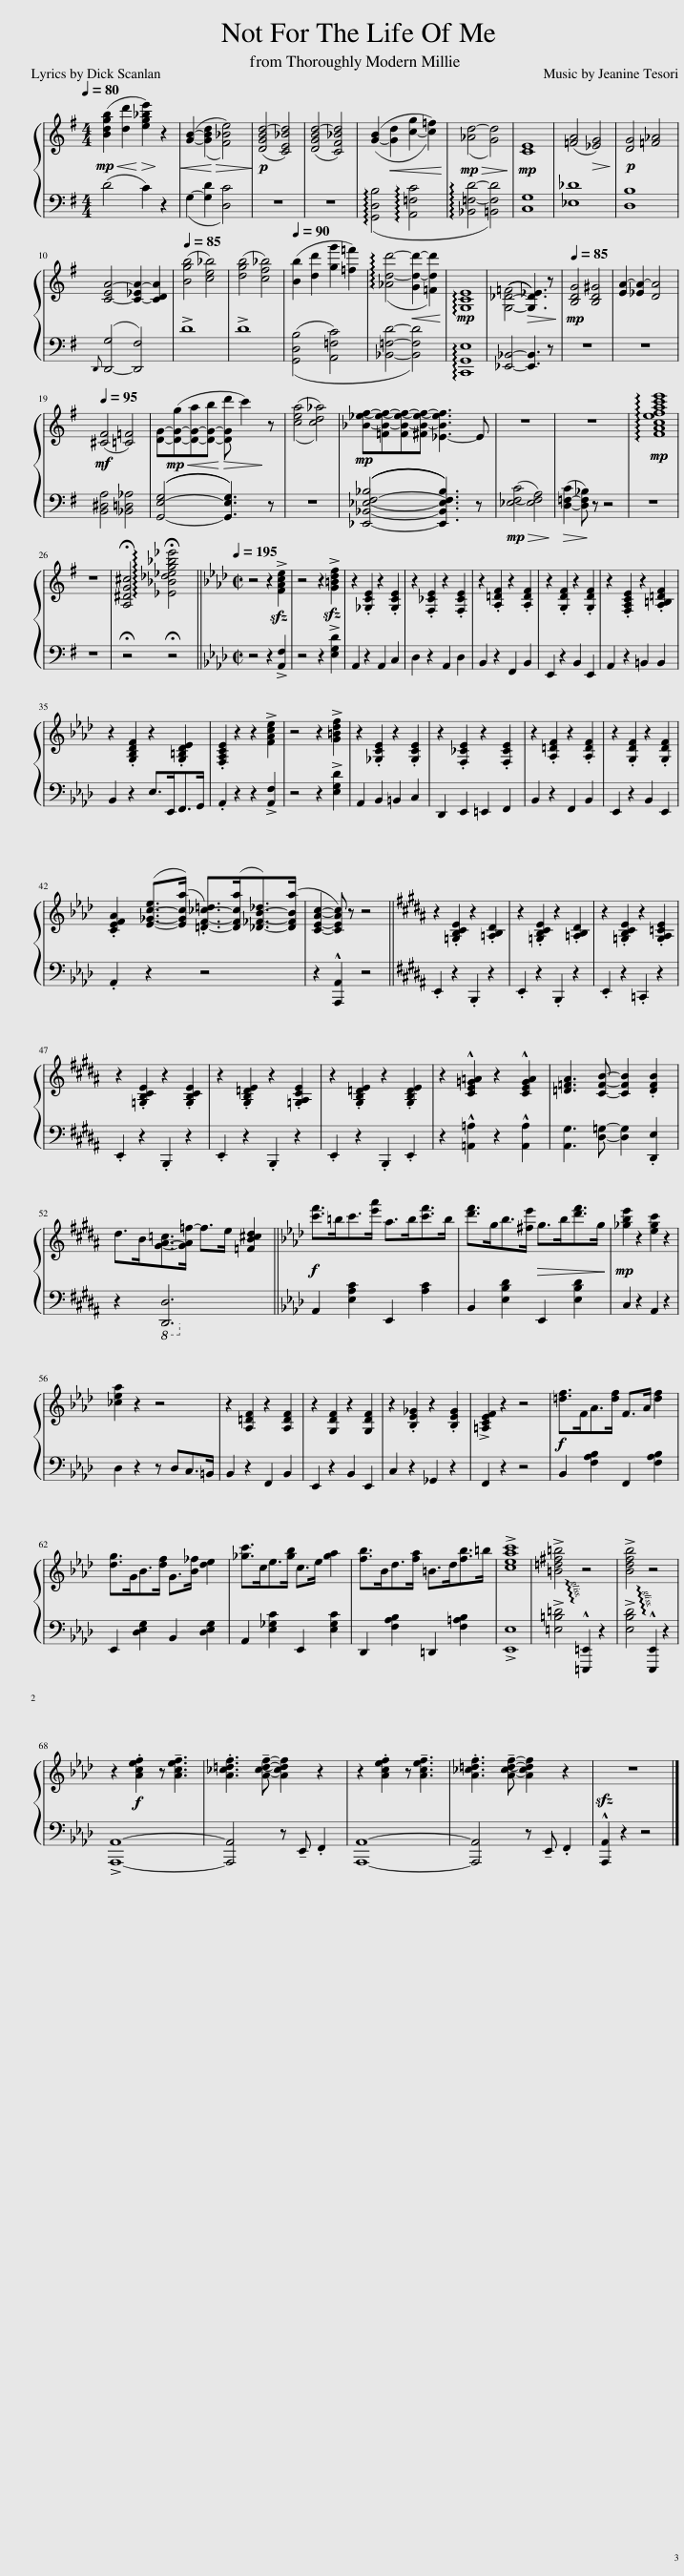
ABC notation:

X:1
%%score { 1 | 2 }
L:1/8
Q:1/4=80
M:4/4
I:linebreak $
K:G
V:1 treble
V:2 bass
V:1
!mp!!<(! ([Bdgb]2 [dd']2!<)!!>(! [eg_be']2)!>)! z2 |!<(! ([GB]2-!>(! ([GBd]2!<)! [F_Be]4))!>)! |!p! ([DGBd-]4 [CE_Bd]4) | ([DGBd-]4 [CF_Bd]4) | (([G-B]2!<(! [Gd]2 [c-g]2 [c=f]2))!<)! | %5
!mp!!>(! ([_Ad-]4 [Gd]4)!>)! |!mp! [CE]8 | ([=FA]4!>(! [_EG]4)!>)! |!p! [DG]4 [=F_A]4 |$ [C-EA-]4 [C-_EA-]2 [CDA]2 | %10
[Q:1/4=85] ([Bgb]4 [ce_b]4) | ([dgb]4 [cf_b]4) |[Q:1/4=90] ([Bb]2 [dd']2 [gg']2 [=f=f']2) | (!arpeggio![_Ad-d'-]4!<(! [Gd-d'-]2 [=Fdd']2)!<)! |!mp! !arpeggio![G,CE]8 | %15
 ((([G,-_D-=F]4!>(! [G,D_E]3))) z!>)! |!mp![Q:1/4=85] [B,DG]4 [B,D^G]4 | [EA-]2 [_EA-]2 [DA]4 |$!mf![Q:1/4=95] ([^CF]4 [=C=F]4) | [DG]-!mp!!<(!([D-G-g][D-G-a][D-G-b]!<)!!>(! [DGd'] c'2)!>)! z | %20
 (([cea]4 [cd_a]4)) |!mp! [_B_ef]-[=FB-e-f-][FB-e-f-][^FB-e-f-] [_E-Bef]3 E | z8 | z8 |!mp! !arpeggio![FAcefac'e']8 |$ %25
 z8 | !fermata![A,^DG^c]4 !arpeggio!!fermata![_E_B_d_eg_b_e']4 ||[K:Ab][M:2/2][Q:1/4=195] z4 z2!sfz! !>![FAce]2 | z4 z2!sfz! !>![G=Bdf]2 | z2 .[_G,CE]2 z2 .[G,CE]2 | %30
 z2 .[F,_CE]2 z2 .[F,CE]2 | z2 .[A,=DF]2 z2 .[A,DF]2 | z2 .[G,DF]2 z2 .[G,DF]2 | z2 .[F,A,CE]2 z2 .[A,=B,=DF]2 |$ z2 .[G,B,DF]2 z2 .[G,=B,DE]2 | %35
 .[F,A,CE]2 z2 z2 !>![FAce]2 | z4 z2 !>![G=Bdf]2 | z2 .[_G,CE]2 z2 .[G,CE]2 | z2 .[F,_CE]2 z2 .[F,CE]2 | z2 .[A,=DF]2 z2 .[A,DF]2 | %40
 z2 .[G,DF]2 z2 .[G,DF]2 |$ .[CEFA]2 ([E-_G-c-e]>([EGca]) .[=D-F-_c-=d]>)([DFca][_D-_F-B-_d]>)([DFBa] | [CEAc]2- [CEAc]) z z4 ||[K:B] z2 .[=G,B,CE]2 z2 .[=A,B,D]2 | z2 .[=G,B,CE]2 z2 .[=A,B,D]2 | %45
 z2 .[=G,B,CE]2 z2 .[G,A,=CE]2 |$ z2 .[=G,B,CE]2 z2 .[G,B,CE]2 | z2 .[G,B,=DE]2 z2 .[=G,A,CE]2 | z2 .[G,B,=DE]2 z2 .[G,B,DE]2 | z2 !^![CE=G=A]2 z2 !^![CEGA]2 | %50
 [=D=FA]3 [CFB]- [CFB]2 .[DFB]2 |$ d>B[G-A-=c]>[GA=f-] f>e [=FB^cd]2 ||[K:Ab]!f! [c'f']>=bc'>[e'a'] a>b[c'f']>b | [d'f']>gb>[^fe']!>(! g>b[d'f']>g!>)! |!mp! [_gbe']2 z2 [egc']2 z2 |$ %55
 [_cea]2 z2 z4 | z2 [A,=DF]2 z2 [A,DF]2 | z2 [G,DF]2 z2 [G,DF]2 | z2 .[B,E_G]2 z2 .[B,EG]2 | !>![=A,CEF]2 z2 z4 | %60
!f! [=df]>FA>[df] F>A [df]2 |$ [dg]>GB>[df] G>[B_f] [de]2 | [_gc']>ce>[gb] c>e [ga]2 | [fb]>Bd>[fa] =B>d[fb]>=b | !>![ceac']8 | %65
 !>!!~(![=B=d^f=b]4 z4 | !>!!~(![Bdfb]4 z4 |$ z2!f! .[Acef]2 z !tenuto![Acef]3 | .[A_c=df]3 !tenuto![Acdf]- [Acdf]2 z2 | z2 .[Acef]2 z !tenuto![Acef]3 | %70
 .[A_c=df]3 !tenuto![Acdf]- [Acdf]2 z2 | z8 |] %72
V:2
 (D4 C2) z2 | (G,2- [G,D]2 [D,C]4) | z8 | z8 | (!arpeggio![G,,D,B,]4 !arpeggio![A,,=F,C]4 | %5
 !arpeggio![_B,,=F,-D-]4 [=B,,F,D]4) | [C,G,]8 | [_E,_D]8 | [D,B,]8 |${D,,} ([D,,-G,]4 [D,,F,]4) | %10
 !>!D8 | !>!D8 | (([G,,D,B,]4 [A,,=F,C]4) | [_B,,=F,D]4- [B,,F,D]4) | !arpeggio![C,,G,,E,]8 | %15
 [_E,,_B,,]4- [E,,B,,]3 z | z8 | z8 |$ [B,,^D,A,]4 [_B,,=D,_A,]4 | (([G,,-E,-G,]4 [G,,E,G,]3)) z | %20
 z8 | ((([_E,,-_B,,-_E,-F,-_B,]4 [E,,B,,E,F,B,]3))) z |!mp!!>(! ([_E,-F,C]4 [E,F,A,]4)!>)! |!>(! ([D,-=F,-C]2 [D,F,_B,])!>)! z z4 | z8 |$ %25
 z8 | !fermata!z4 !fermata!z4 ||[K:Ab][M:2/2] z4 z2 !>![A,,F,]2 | z4 z2 !>![E,G,D]2 | A,,2 z2 A,,2 C,2 | %30
 D,2 z2 A,,2 D,2 | B,,2 z2 F,,2 B,,2 | E,,2 z2 B,,2 E,,2 | A,,2 z2 =B,,2 B,,2 |$ B,,2 z2 E,>E,,F,,>G,, | %35
 .A,,2 z2 z2 !>![A,,F,]2 | z4 z2 !>![E,G,D]2 | A,,2 B,,2 =B,,2 C,2 | D,,2 E,,2 =E,,2 F,,2 | B,,2 z2 F,,2 B,,2 | %40
 E,,2 z2 B,,2 E,,2 |$ .A,,2 z2 z4 | z2 !^![A,,,A,,]2 z4 ||[K:B] .E,,2 z2 .B,,,2 z2 | .E,,2 z2 .B,,,2 z2 | %45
 .E,,2 z2 .=C,,2 z2 |$ .E,,2 z2 .B,,,2 z2 | .E,,2 z2 .B,,,2 z2 | .E,,2 z2 .B,,,2 .E,,2 | z2 !^![=A,,=A,]2 z2 !^![A,,A,]2 | %50
 [A,,G,]3 [D,=G,]- [D,G,]2 .[D,,E,]2 |$ z2!8vb(! [D,,,D,,]6!8vb)! ||[K:Ab] A,,2 [E,A,C]2 E,,2 [A,C]2 | B,,2 [E,B,D]2 E,,2 [E,B,D]2 | C,2 z2 A,,2 z2 |$ %55
 D,2 z2 z D,C,>=B,, | B,,2 z2 F,,2 B,,2 | E,,2 z2 B,,2 E,,2 | C,2 z2 _G,,2 z2 | F,,2 z2 z4 | %60
 B,,2 [F,A,B,]2 F,,2 [F,A,B,]2 |$ E,,2 [D,E,G,]2 B,,2 [D,E,G,]2 | A,,2 [E,_G,C]2 E,,2 [E,G,C]2 | D,,2 [F,A,B,]2 =D,,2 [F,=A,B,]2 | !>![E,,E,]8 | %65
 !>![=E,=B,=D]4 !^!!~)![=E,,,=E,,]2 z2 | !>![E,B,D]4 !^!!~)![E,,,E,,]2 z2 |$ !>![A,,,A,,]8- | [A,,,A,,]4 z !tenuto!E,, .F,,2 | [A,,,A,,]8- | %70
 [A,,,A,,]4 z !tenuto!E,, .F,,2 |!sfz! !^![A,,,A,,]2 z2 z4 |] %72
